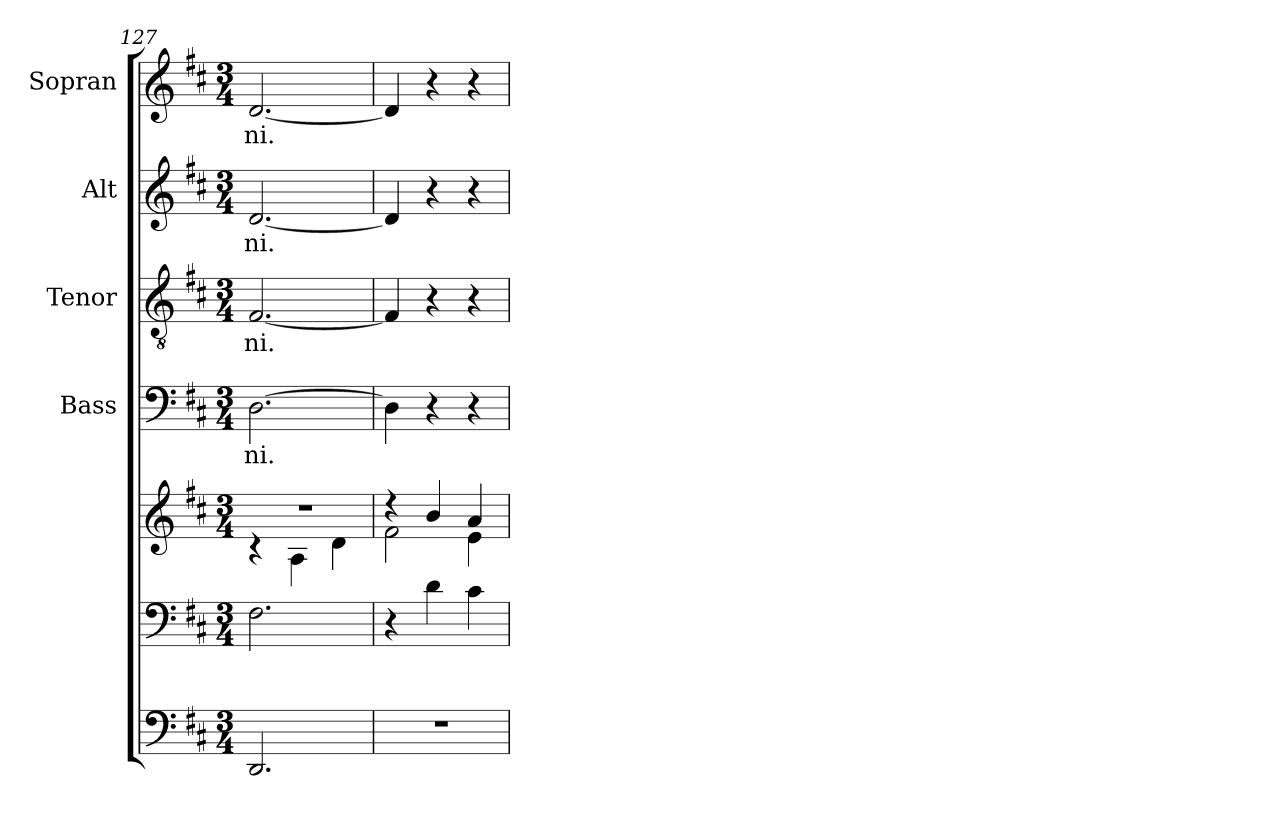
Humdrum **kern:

**kern	**kern	**kern	**kern	**text	**kern	**text	**kern	**text	**kern	**text
*part6	*part5	*part5	*part4	*part4	*part3	*part3	*part2	*part2	*part1	*part1
*staff7	*staff6	*staff5	*staff4	*staff4	*staff3	*staff3	*staff2	*staff2	*staff1	*staff1
*	*	*	*I"Bass	*	*I"Tenor	*	*I"Alt	*	*I"Sopran	*
*	*	*	*I'B.	*	*I'T.	*	*I'A.	*	*I'S.	*
*clefF4	*clefF4	*clefG2	*clefF4	*	*clefGv2	*	*clefG2	*	*clefG2	*
*k[f#c#]	*k[f#c#]	*k[f#c#]	*k[f#c#]	*	*k[f#c#]	*	*k[f#c#]	*	*k[f#c#]	*
*D:	*D:	*D:	*D:	*	*D:	*	*D:	*	*D:	*
*M3/4	*M3/4	*M3/4	*M3/4	*	*M3/4	*	*M3/4	*	*M3/4	*
=127	=127	=127	=127	=127	=127	=127	=127	=127	=127	=127
!	!	!LO:TX:a:Bi:t=a tempo	!	!	!	!	!	!	!	!
!	!	!LO:N:vis=1	!	!LO:LY:b	!	!LO:LY:b	!	!LO:LY:b	!	!LO:LY:b
*	*	*^	*	*	*	*	*	*	*	*
2.DD/	2.F#\	2.r	4rc	[2.D\	-ni.	[2.F#/	-ni.	[2.d/	-ni.	[2.d/	-ni.
.	.	.	4A\	.	.	.	.	.	.	.	.
.	.	.	4d\	.	.	.	.	.	.	.	.
=128	=128	=128	=128	=128	=128	=128	=128	=128	=128	=128	=128
2.r	4r	4rdd	2f#\	4D\]	.	4F#/]	.	4d/]	.	4d/]	.
.	4d\	4b/	.	4r	.	4r	.	4r	.	4r	.
.	4c#\	4a/	4e\	4r	.	4r	.	4r	.	4r	.
*	*	*v	*v	*	*	*	*	*	*	*	*
=	=	=	=	=	=	=	=	=	=	=
*-	*-	*-	*-	*-	*-	*-	*-	*-	*-	*-
